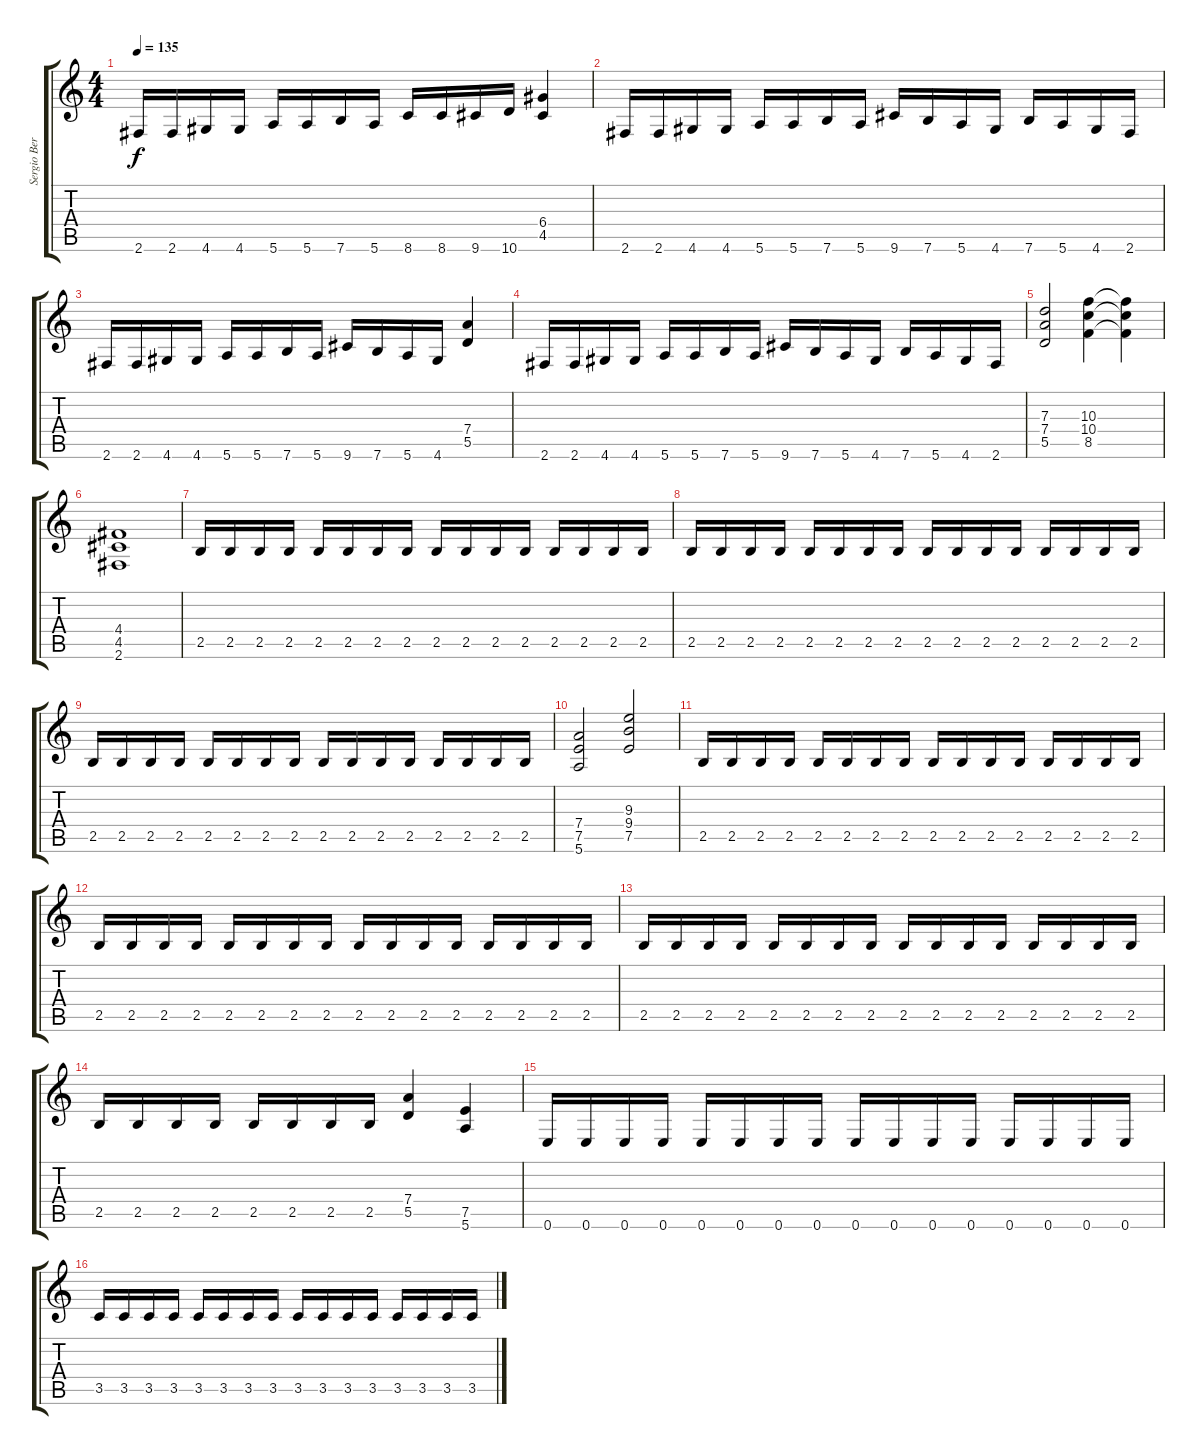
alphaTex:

\track ("Sergio Berdichevsky" "Sergio Ber") {instrument distortionguitar}
\staff {score tabs}
\tuning (E4 B3 G3 D3 A2 E2) {hide}
\ts (4 4)
\tempo 135
\clef g2
\ks c
2.6.16{dy f} 2.6.16 4.6.16 4.6.16 5.6.16 5.6.16 7.6.16 5.6.16 8.6.16 8.6.16 9.6.16 10.6.16 (6.4 4.5).4 |
2.6.16 2.6.16 4.6.16 4.6.16 5.6.16 5.6.16 7.6.16 5.6.16 9.6.16 7.6.16 5.6.16 4.6.16 7.6.16 5.6.16 4.6.16 2.6.16 |
2.6.16 2.6.16 4.6.16 4.6.16 5.6.16 5.6.16 7.6.16 5.6.16 9.6.16 7.6.16 5.6.16 4.6.16 (7.4 5.5).4 |
2.6.16 2.6.16 4.6.16 4.6.16 5.6.16 5.6.16 7.6.16 5.6.16 9.6.16 7.6.16 5.6.16 4.6.16 7.6.16 5.6.16 4.6.16 2.6.16 |
(7.3 7.4 5.5).2 (10.3 10.4 8.5).4 (10.3{t} 10.4{t} 8.5{t}).4 |
(4.4 4.5 2.6).1 |
2.5.16 2.5.16 2.5.16 2.5.16 2.5.16 2.5.16 2.5.16 2.5.16 2.5.16 2.5.16 2.5.16 2.5.16 2.5.16 2.5.16 2.5.16 2.5.16 |
2.5.16 2.5.16 2.5.16 2.5.16 2.5.16 2.5.16 2.5.16 2.5.16 2.5.16 2.5.16 2.5.16 2.5.16 2.5.16 2.5.16 2.5.16 2.5.16 |
2.5.16 2.5.16 2.5.16 2.5.16 2.5.16 2.5.16 2.5.16 2.5.16 2.5.16 2.5.16 2.5.16 2.5.16 2.5.16 2.5.16 2.5.16 2.5.16 |
(7.4 7.5 5.6).2 (9.3 9.4 7.5).2 |
2.5.16 2.5.16 2.5.16 2.5.16 2.5.16 2.5.16 2.5.16 2.5.16 2.5.16 2.5.16 2.5.16 2.5.16 2.5.16 2.5.16 2.5.16 2.5.16 |
2.5.16 2.5.16 2.5.16 2.5.16 2.5.16 2.5.16 2.5.16 2.5.16 2.5.16 2.5.16 2.5.16 2.5.16 2.5.16 2.5.16 2.5.16 2.5.16 |
2.5.16 2.5.16 2.5.16 2.5.16 2.5.16 2.5.16 2.5.16 2.5.16 2.5.16 2.5.16 2.5.16 2.5.16 2.5.16 2.5.16 2.5.16 2.5.16 |
2.5.16 2.5.16 2.5.16 2.5.16 2.5.16 2.5.16 2.5.16 2.5.16 (7.4 5.5).4 (7.5 5.6).4 |
0.6.16 0.6.16 0.6.16 0.6.16 0.6.16 0.6.16 0.6.16 0.6.16 0.6.16 0.6.16 0.6.16 0.6.16 0.6.16 0.6.16 0.6.16 0.6.16 |
3.5.16 3.5.16 3.5.16 3.5.16 3.5.16 3.5.16 3.5.16 3.5.16 3.5.16 3.5.16 3.5.16 3.5.16 3.5.16 3.5.16 3.5.16 3.5.16
